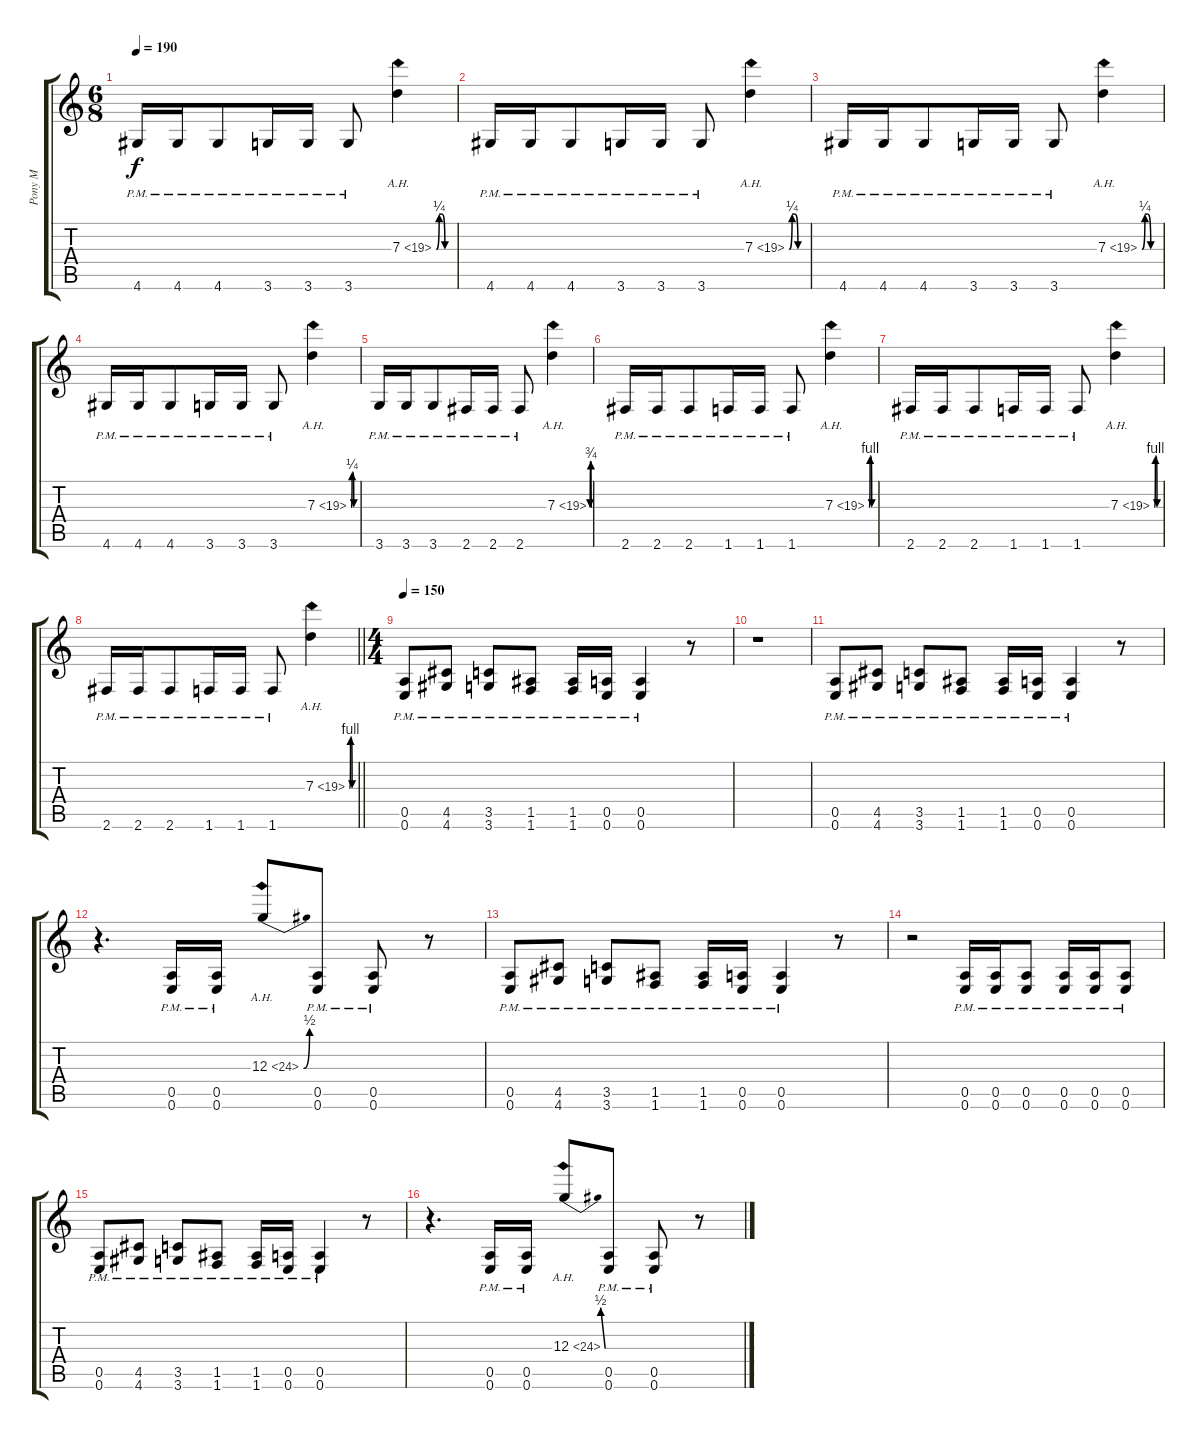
\track ("Pony M" "Pony M") {instrument overdrivenguitar}
\staff {score tabs}
\tuning (E4 B3 G3 D3 A2 E2) {hide}
\ts (6 8)
\tempo 190
\clef g2
\ks c
4.6{pm}.16{dy f} 4.6{pm}.16 4.6{pm}.8 3.6{pm}.16 3.6{pm}.16 3.6{pm}.8 7.3{be (custom 0 0 10 1 20 1 30 0 60 0) ah 12}.4 |
4.6{pm}.16 4.6{pm}.16 4.6{pm}.8 3.6{pm}.16 3.6{pm}.16 3.6{pm}.8 7.3{be (custom 0 0 10 1 20 1 30 0 60 0) ah 12}.4 |
4.6{pm}.16 4.6{pm}.16 4.6{pm}.8 3.6{pm}.16 3.6{pm}.16 3.6{pm}.8 7.3{be (custom 0 0 10 1 20 1 30 0 60 0) ah 12}.4 |
4.6{pm}.16 4.6{pm}.16 4.6{pm}.8 3.6{pm}.16 3.6{pm}.16 3.6{pm}.8 7.3{be (custom 0 0 10 1 20 1 30 0 60 0) ah 12}.4 |
3.6{pm}.16 3.6{pm}.16 3.6{pm}.8 2.6{pm}.16 2.6{pm}.16 2.6{pm}.8 7.3{be (custom 0 0 10 3 20 3 30 0 60 0) ah 12}.4 |
2.6{pm}.16 2.6{pm}.16 2.6{pm}.8 1.6{pm}.16 1.6{pm}.16 1.6{pm}.8 7.3{be (custom 0 0 10 4 20 4 30 0 60 0) ah 12}.4 |
2.6{pm}.16 2.6{pm}.16 2.6{pm}.8 1.6{pm}.16 1.6{pm}.16 1.6{pm}.8 7.3{be (custom 0 0 10 4 20 4 30 0 60 0) ah 12}.4 |
\barLineRight lightlight
2.6{pm}.16 2.6{pm}.16 2.6{pm}.8 1.6{pm}.16 1.6{pm}.16 1.6{pm}.8 7.3{be (custom 0 0 10 4 20 4 30 0 60 0) ah 12}.4 |
\ts (4 4)
\tempo 150
(0.5{pm} 0.6{pm}).8 (4.5{pm} 4.6{pm}).8 (3.5{pm} 3.6{pm}).8 (1.5{pm} 1.6{pm}).8 (1.5{pm} 1.6{pm}).16 (0.5{pm} 0.6{pm}).16 (0.5{pm} 0.6{pm}).4 r.8 |
r.1 |
(0.5{pm} 0.6{pm}).8 (4.5{pm} 4.6{pm}).8 (3.5{pm} 3.6{pm}).8 (1.5{pm} 1.6{pm}).8 (1.5{pm} 1.6{pm}).16 (0.5{pm} 0.6{pm}).16 (0.5{pm} 0.6{pm}).4 r.8 |
r.4{d} (0.5 0.6{pm}).16 (0.5 0.6{pm}).16 12.3{be (bend 0 0 60 2) ah 12}.8 (0.5 0.6{pm}).8 (0.5 0.6{pm}).8 r.8 |
(0.5{pm} 0.6{pm}).8 (4.5{pm} 4.6{pm}).8 (3.5{pm} 3.6{pm}).8 (1.5{pm} 1.6{pm}).8 (1.5{pm} 1.6{pm}).16 (0.5{pm} 0.6{pm}).16 (0.5{pm} 0.6{pm}).4 r.8 |
r.2 (0.5{pm} 0.6{pm}).16 (0.5{pm} 0.6{pm}).16 (0.5{pm} 0.6{pm}).8 (0.5{pm} 0.6{pm}).16 (0.5{pm} 0.6{pm}).16 (0.5{pm} 0.6{pm}).8 |
(0.5{pm} 0.6{pm}).8 (4.5{pm} 4.6{pm}).8 (3.5{pm} 3.6{pm}).8 (1.5{pm} 1.6{pm}).8 (1.5{pm} 1.6{pm}).16 (0.5{pm} 0.6{pm}).16 (0.5{pm} 0.6{pm}).4 r.8 |
r.4{d} (0.5 0.6{pm}).16 (0.5 0.6{pm}).16 12.3{be (bend 0 0 60 2) ah 12}.8 (0.5 0.6{pm}).8 (0.5 0.6{pm}).8 r.8
